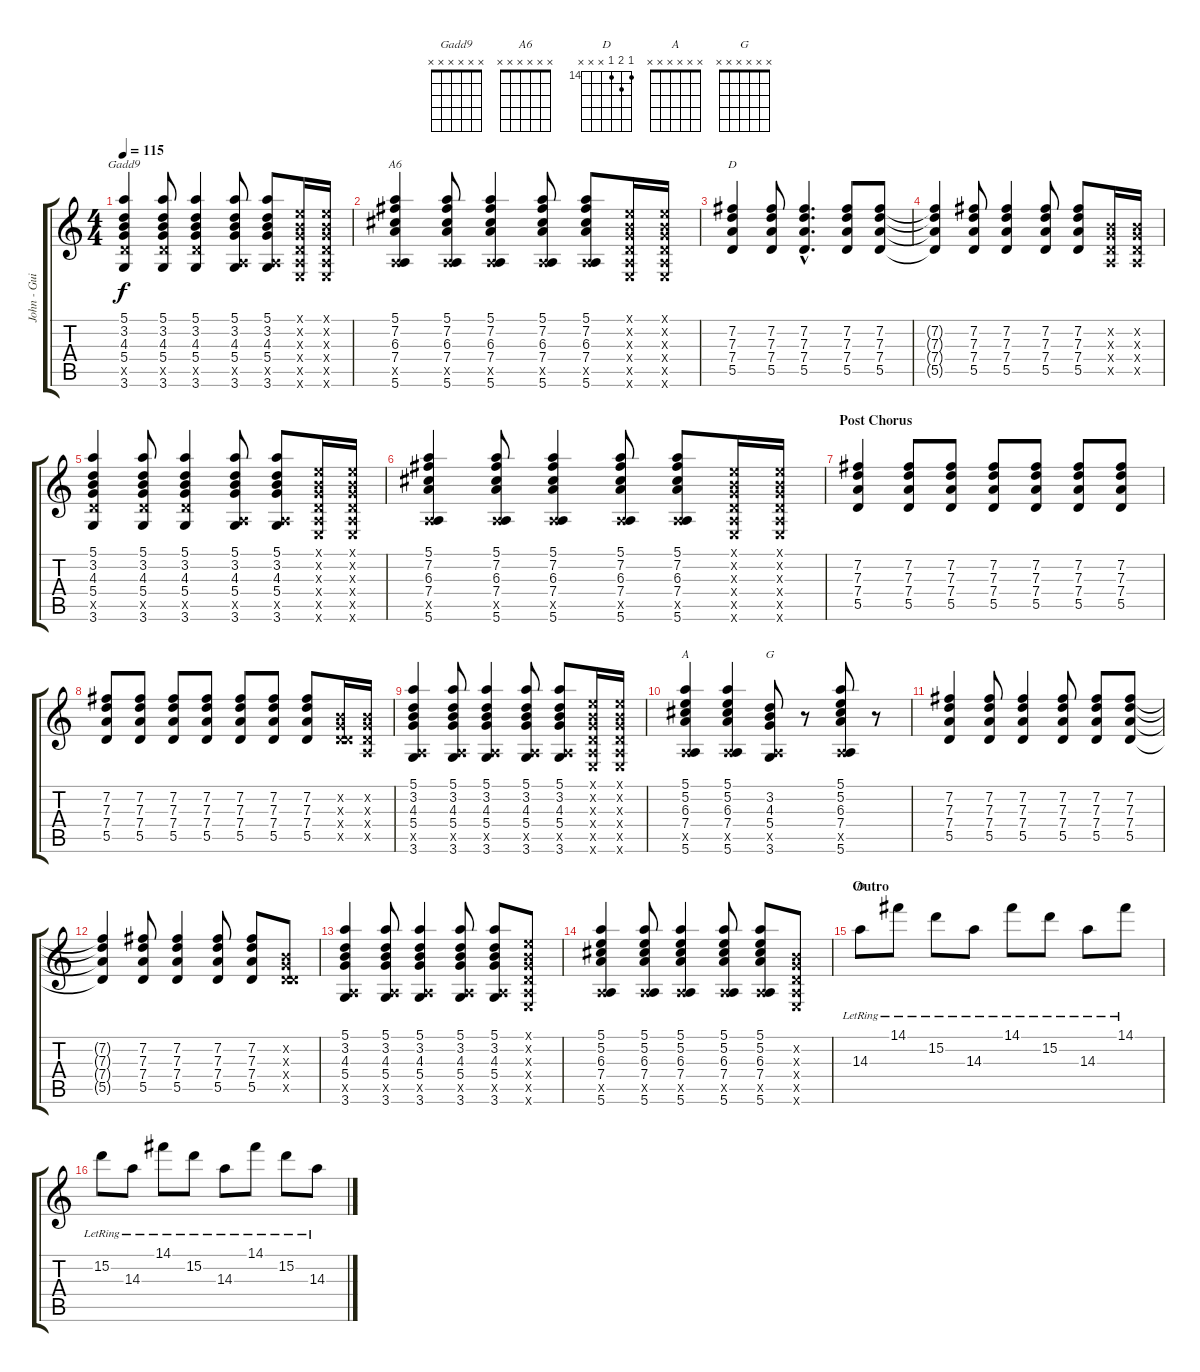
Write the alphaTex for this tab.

\track ("John - Guitar" "John - Gui") {instrument electricguitarjazz}
\staff {score tabs}
\tuning (E4 B3 G3 D3 A2 E2) {hide}
\chord ("Gadd9" x x x x x x)
\chord ("A6" x x x x x x)
\chord ("D" x x x x x x)
\chord ("A" x x x x x x)
\chord ("G" x x x x x x)
\chord ("D" 14 15 14 x x x) {firstfret 14}
\ts (4 4)
\tempo 115
\clef g2
\ks c
(5.1 3.2 4.3 5.4 5.5{x} 3.6).4{ch "Gadd9" dy f} (5.1 3.2 4.3 5.4 5.5{x} 3.6).8 (5.1 3.2 4.3 5.4 5.5{x} 3.6).4 (5.1 3.2 4.3 5.4 0.5{x} 3.6).8 (5.1 3.2 4.3 5.4 0.5{x} 3.6).8 (0.1{x} 0.2{x} 0.3{x} 0.4{x} 0.5{x} 0.6{x}).16 (0.1{x} 0.2{x} 0.3{x} 0.4{x} 0.5{x} 0.6{x}).16 |
(5.1 7.2 6.3 7.4 0.5{x} 5.6).4{ch "A6"} (5.1 7.2 6.3 7.4 0.5{x} 5.6).8 (5.1 7.2 6.3 7.4 0.5{x} 5.6).4 (5.1 7.2 6.3 7.4 0.5{x} 5.6).8 (5.1 7.2 6.3 7.4 0.5{x} 5.6).8 (0.1{x} 0.2{x} 0.3{x} 0.4{x} 0.5{x} 0.6{x}).16 (0.1{x} 0.2{x} 0.3{x} 0.4{x} 0.5{x} 0.6{x}).16 |
(7.2 7.3 7.4 5.5).4{ch "D"} (7.2 7.3 7.4 5.5).8 (7.2{hac} 7.3{hac} 7.4{hac} 5.5{hac}).4{d} (7.2 7.3 7.4 5.5).8 (7.2 7.3 7.4 5.5).8 |
(7.2{t} 7.3{t} 7.4{t} 5.5{t}).4 (7.2 7.3 7.4 5.5).8 (7.2 7.3 7.4 5.5).4 (7.2 7.3 7.4 5.5).8 (7.2 7.3 7.4 5.5).8 (0.2{x} 0.3{x} 0.4{x} 0.5{x}).16 (0.2{x} 0.3{x} 0.4{x} 0.5{x}).16 |
(5.1 3.2 4.3 5.4 5.5{x} 3.6).4 (5.1 3.2 4.3 5.4 5.5{x} 3.6).8 (5.1 3.2 4.3 5.4 5.5{x} 3.6).4 (5.1 3.2 4.3 5.4 0.5{x} 3.6).8 (5.1 3.2 4.3 5.4 0.5{x} 3.6).8 (0.1{x} 0.2{x} 0.3{x} 0.4{x} 0.5{x} 0.6{x}).16 (0.1{x} 0.2{x} 0.3{x} 0.4{x} 0.5{x} 0.6{x}).16 |
(5.1 7.2 6.3 7.4 0.5{x} 5.6).4 (5.1 7.2 6.3 7.4 0.5{x} 5.6).8 (5.1 7.2 6.3 7.4 0.5{x} 5.6).4 (5.1 7.2 6.3 7.4 0.5{x} 5.6).8 (5.1 7.2 6.3 7.4 0.5{x} 5.6).8 (0.1{x} 0.2{x} 0.3{x} 0.4{x} 0.5{x} 0.6{x}).16 (0.1{x} 0.2{x} 0.3{x} 0.4{x} 0.5{x} 0.6{x}).16 |
\section ("" "Post Chorus")
(7.2 7.3 7.4 5.5).4 (7.2 7.3 7.4 5.5).8 (7.2 7.3 7.4 5.5).8 (7.2 7.3 7.4 5.5).8 (7.2 7.3 7.4 5.5).8 (7.2 7.3 7.4 5.5).8 (7.2 7.3 7.4 5.5).8 |
(7.2 7.3 7.4 5.5).8 (7.2 7.3 7.4 5.5).8 (7.2 7.3 7.4 5.5).8 (7.2 7.3 7.4 5.5).8 (7.2 7.3 7.4 5.5).8 (7.2 7.3 7.4 5.5).8 (7.2 7.3 7.4 5.5).8 (0.2{x} 0.3{x} 0.4{x} 5.5{x}).16 (0.2{x} 0.3{x} 0.4{x} 0.5{x}).16 |
(5.1 3.2 4.3 5.4 0.5{x} 3.6).4 (5.1 3.2 4.3 5.4 0.5{x} 3.6).8 (5.1 3.2 4.3 5.4 0.5{x} 3.6).4 (5.1 3.2 4.3 5.4 0.5{x} 3.6).8 (5.1 3.2 4.3 5.4 0.5{x} 3.6).8 (0.1{x} 0.2{x} 0.3{x} 0.4{x} 0.5{x} 0.6{x}).16 (0.1{x} 0.2{x} 0.3{x} 0.4{x} 0.5{x} 0.6{x}).16 |
(5.1 5.2 6.3 7.4 0.5{x} 5.6).4{ch "A"} (5.1 5.2 6.3 7.4 0.5{x} 5.6).4 (3.2 4.3 5.4 0.5{x} 3.6).8{ch "G"} r.8 (5.1 5.2 6.3 7.4 0.5{x} 5.6).8 r.8 |
(7.2 7.3 7.4 5.5).4 (7.2 7.3 7.4 5.5).8 (7.2 7.3 7.4 5.5).4 (7.2 7.3 7.4 5.5).8 (7.2 7.3 7.4 5.5).8 (7.2 7.3 7.4 5.5).8 |
(7.2{t} 7.3{t} 7.4{t} 5.5{t}).4 (7.2 7.3 7.4 5.5).8 (7.2 7.3 7.4 5.5).4 (7.2 7.3 7.4 5.5).8 (7.2 7.3 7.4 5.5).8 (0.2{x} 0.3{x} 0.4{x} 5.5{x}).8 |
(5.1 3.2 4.3 5.4 0.5{x} 3.6).4 (5.1 3.2 4.3 5.4 0.5{x} 3.6).8 (5.1 3.2 4.3 5.4 0.5{x} 3.6).4 (5.1 3.2 4.3 5.4 0.5{x} 3.6).8 (5.1 3.2 4.3 5.4 0.5{x} 3.6).8 (0.1{x} 0.2{x} 0.3{x} 0.4{x} 0.5{x} 0.6{x}).8 |
(5.1 5.2 6.3 7.4 0.5{x} 5.6).4 (5.1 5.2 6.3 7.4 0.5{x} 5.6).8 (5.1 5.2 6.3 7.4 0.5{x} 5.6).4 (5.1 5.2 6.3 7.4 0.5{x} 5.6).8 (5.1 5.2 6.3 7.4 0.5{x} 5.6).8 (0.2{x} 0.3{x} 0.4{x} 0.5{x} 0.6{x}).8 |
\section ("" "Outro")
14.3{lr}.8{ch "D"} 14.1{lr}.8 15.2{lr}.8 14.3{lr}.8 14.1{lr}.8 15.2{lr}.8 14.3{lr}.8 14.1{lr}.8 |
15.2{lr}.8 14.3{lr}.8 14.1{lr}.8 15.2{lr}.8 14.3{lr}.8 14.1{lr}.8 15.2{lr}.8 14.3{lr}.8
